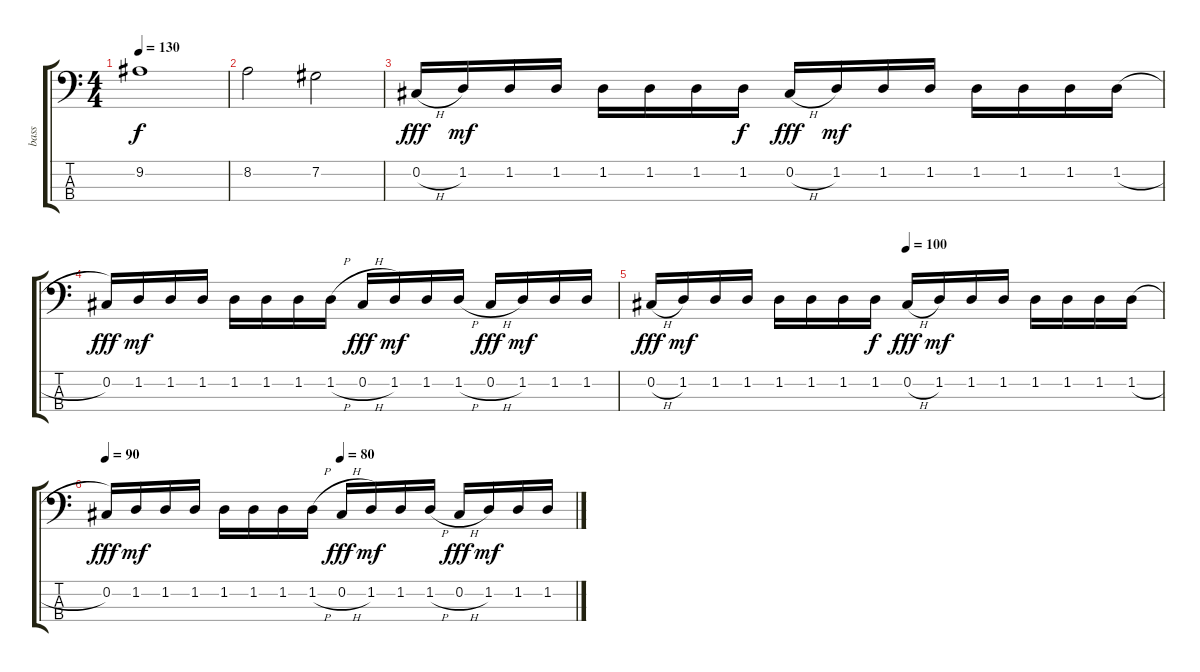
\track ("bass" "bass") {instrument fretlessbass}
\staff {score tabs}
\tuning (Gb2 Db2 Ab1 Db1) {hide}
\ts (4 4)
\tempo 130
\clef f4
\ks c
9.2.1{dy f} |
8.2.2 7.2.2 |
0.2{h}.16{dy fff} 1.2.16{dy mf} 1.2.16 1.2.16 1.2.16 1.2.16 1.2.16 1.2.16{dy f} 0.2{h}.16{dy fff} 1.2.16{dy mf} 1.2.16 1.2.16 1.2.16 1.2.16 1.2.16 1.2{h}.16 |
0.2.16{dy fff} 1.2.16{dy mf} 1.2.16 1.2.16 1.2.16 1.2.16 1.2.16 1.2{h}.16 0.2{h}.16{dy fff} 1.2.16{dy mf} 1.2.16 1.2{h}.16 0.2{h}.16{dy fff} 1.2.16{dy mf} 1.2.16 1.2.16 |
\tempo (100 0.5)
0.2{h}.16{dy fff} 1.2.16{dy mf} 1.2.16 1.2.16 1.2.16 1.2.16 1.2.16 1.2.16{dy f} 0.2{h}.16{dy fff} 1.2.16{dy mf} 1.2.16 1.2.16 1.2.16 1.2.16 1.2.16 1.2{h}.16 |
\tempo 90
\tempo (80 0.5)
0.2.16{dy fff} 1.2.16{dy mf} 1.2.16 1.2.16 1.2.16 1.2.16 1.2.16 1.2{h}.16 0.2{h}.16{dy fff} 1.2.16{dy mf} 1.2.16 1.2{h}.16 0.2{h}.16{dy fff} 1.2.16{dy mf} 1.2.16 1.2.16
